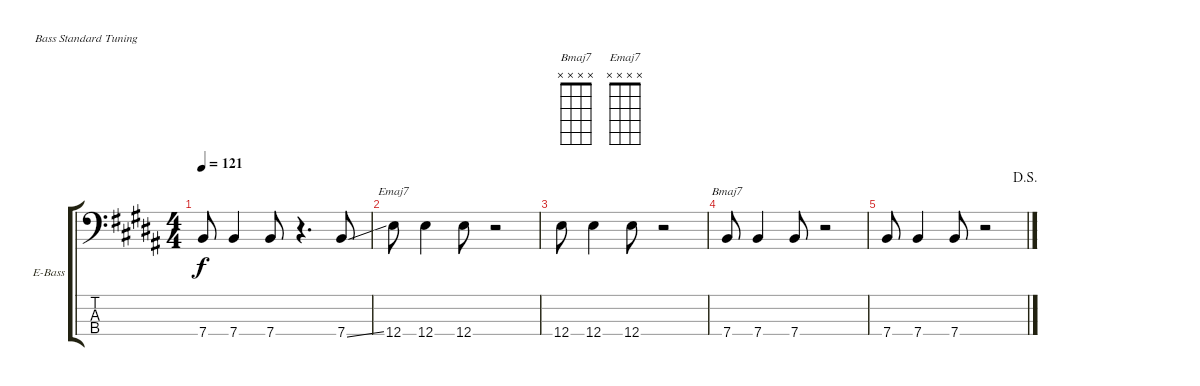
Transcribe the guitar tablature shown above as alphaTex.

\defaultSystemsLayout 4
\bracketExtendMode groupsimilarinstruments
\firstSystemTrackNameOrientation horizontal
\otherSystemsTrackNameOrientation horizontal
\track ("Electric Bass" "E-Bass") {instrument electricbassfinger}
\staff {score tabs}
\tuning (G2 D2 A1 E1)
\chord ("Bmaj7" x x x x)
\chord ("Emaj7" x x x x)
\ts (4 4)
\tempo 121
\clef f4
\ks b
7.4.8{dy f} 7.4.4 7.4.8 r.4{d} 7.4{ss}.8 |
12.4.8{ch "Emaj7"} 12.4.4 12.4.8 r.2 |
12.4.8 12.4.4 12.4.8 r.2 |
7.4.8{ch "Bmaj7"} 7.4.4 7.4.8 r.2 |
\jump dalsegno
7.4.8 7.4.4 7.4.8 r.2
